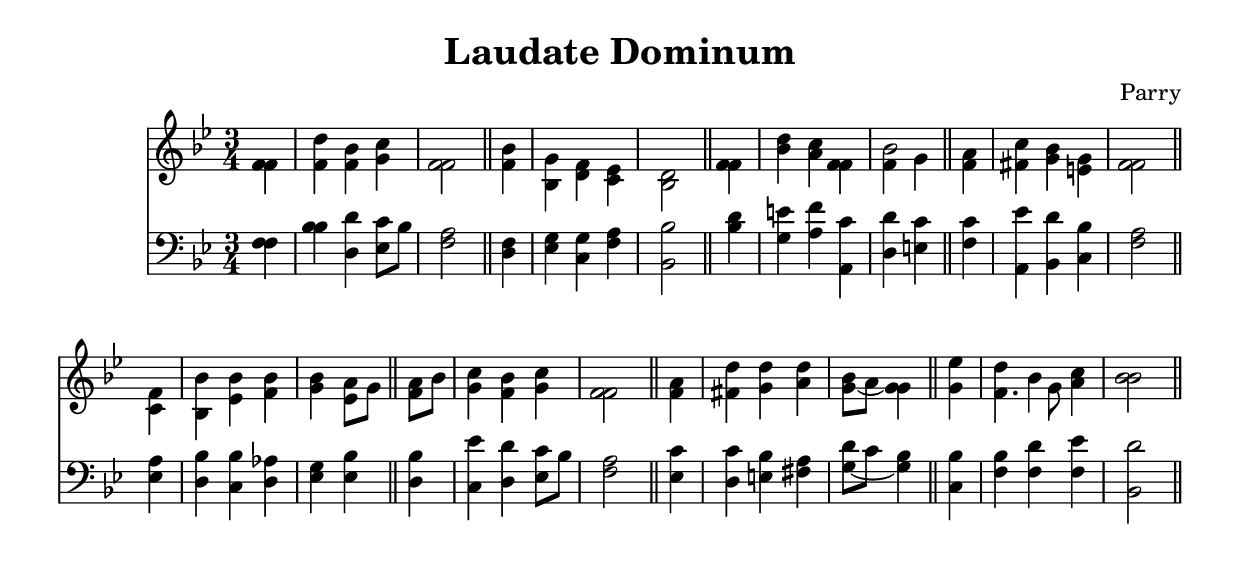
\header {
title =  "Laudate Dominum";
composer =  "Parry";
metre =  "10 10 . 11 11";
}

\version "1.3.117";

sop =  \notes \transpose c''{
	f4 | d' bes c' | f2 \bar "||";
	bes4 | g f ees | d2 \bar "||";
	f4 | d' c' f | bes2 \bar "||";
	a4 | c' bes g | f2 \bar "||";
	f4 | bes bes bes | bes [a8 ~ g8] \bar "||";
	[a8~bes8] | c'4 bes c' | f2 \bar "||";
	a4 | d' d' d' | [bes8 ~ a8] g4 \bar "||"; 
	ees'4 | d' bes c' | bes2 \bar "||";
}

alto =  \notes \transpose c'' {
	f4 | f f g | f2 \bar "||";
	f4 | bes, d c | bes,2 \bar "||";
	f4 | bes a f | f ~ g \bar "||"; 
	f4 | fis g e | f2 \bar "||";
	c4 | bes, ees f | g ees \bar "||";
	f4 | g f g | f2 \bar "||";
	f4 | fis g a | g g \bar "||";
	g | f4. g8 a4 | bes2 \bar "||";
}

tenor =  \notes \transpose c' {
	f4 | bes d' [c'8 ~ bes] | a2 \bar "||";
	f4 | g g a | bes2 \bar "||";
	d'4 | e' f' c' | d' ~ c' \bar "||";
	c'4 |  ees' d' bes | a2 \bar "||";
	a4 | bes bes aes | g bes \bar "||";
	bes | ees' d' [c'8 ~ bes8] | a2 \bar "||";
	c'4 | c' bes a | [d'8 ~ c'8] bes4 \bar "||";
	bes4 | bes d' ees' | d'2 \bar "||";
}

bass =  \notes \transpose c'{
	f4 | bes d ees | f2 \bar "||";
	d4 | ees c f | bes,2 \bar "||";
	bes4 | g a a, | d ~ e \bar "||";
	f | a, bes, c | f2 \bar "||";
	ees4 | d c d | ees ees \bar "||";
	d | c d ees | f2 \bar "||";
	ees4| d e fis | g g \bar "||";
	c4 | f f f | bes,2 \bar "||";
}

global =  \notes {
	\time 3/4;
	\partial 4;
	\key bes \major;
}

\score {
	<
	  \context Staff=top { 
		\global \clef "G";
		\context Staff <
			\notes{\voiceOne \sop }
			\notes{\voiceTwo \alto }
			>
	  }
	  \context Staff=bottom { 
		\global \clef "F";
		\context Staff <
		      \notes{\voiceOne \tenor}
		      \notes{\voiceTwo \bass }
		>
	  }
	>
}
